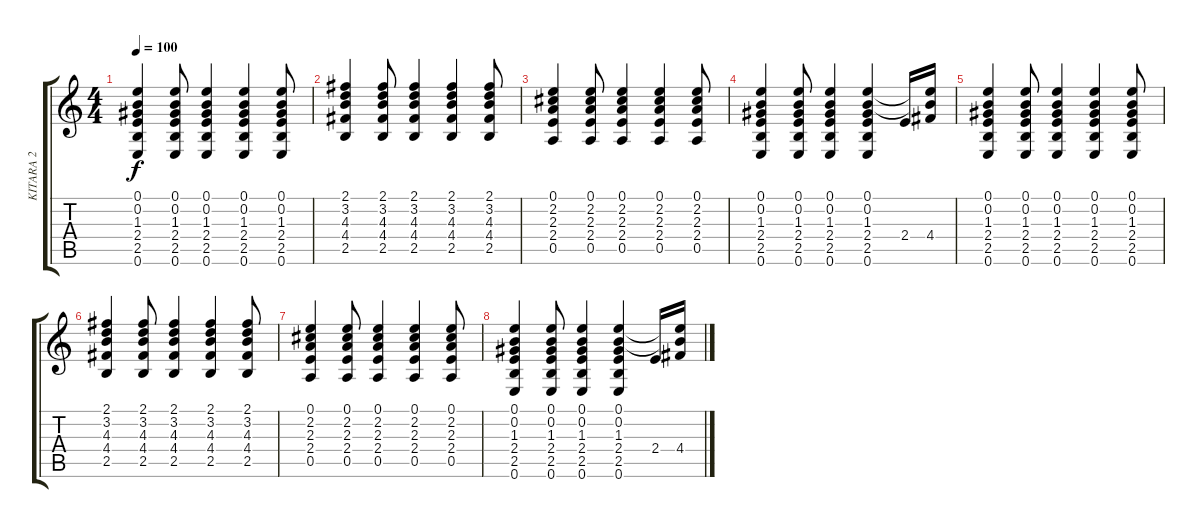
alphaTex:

\track ("KITARA 2" "KITARA 2") {instrument acousticguitarnylon}
\staff {score tabs}
\tuning (E4 B3 G3 D3 A2 E2) {hide}
\ts (4 4)
\tempo 100
\clef g2
\ks c
(0.1 0.2 1.3 2.4 2.5 0.6).4{dy f} (0.1 0.2 1.3 2.4 2.5 0.6).8 (0.1 0.2 1.3 2.4 2.5 0.6).4 (0.1 0.2 1.3 2.4 2.5 0.6).4 (0.1 0.2 1.3 2.4 2.5 0.6).8 |
(2.1 3.2 4.3 4.4 2.5).4 (2.1 3.2 4.3 4.4 2.5).8 (2.1 3.2 4.3 4.4 2.5).4 (2.1 3.2 4.3 4.4 2.5).4 (2.1 3.2 4.3 4.4 2.5).8 |
(0.1 2.2 2.3 2.4 0.5).4 (0.1 2.2 2.3 2.4 0.5).8 (0.1 2.2 2.3 2.4 0.5).4 (0.1 2.2 2.3 2.4 0.5).4 (0.1 2.2 2.3 2.4 0.5).8 |
(0.1 0.2 1.3 2.4 2.5 0.6).4 (0.1 0.2 1.3 2.4 2.5 0.6).8 (0.1 0.2 1.3 2.4 2.5 0.6).4 (0.1 0.2 1.3 2.4 2.5 0.6).4 2.4.16 (0.1{t} 0.2{t} 4.4).16 |
(0.1 0.2 1.3 2.4 2.5 0.6).4 (0.1 0.2 1.3 2.4 2.5 0.6).8 (0.1 0.2 1.3 2.4 2.5 0.6).4 (0.1 0.2 1.3 2.4 2.5 0.6).4 (0.1 0.2 1.3 2.4 2.5 0.6).8 |
(2.1 3.2 4.3 4.4 2.5).4 (2.1 3.2 4.3 4.4 2.5).8 (2.1 3.2 4.3 4.4 2.5).4 (2.1 3.2 4.3 4.4 2.5).4 (2.1 3.2 4.3 4.4 2.5).8 |
(0.1 2.2 2.3 2.4 0.5).4 (0.1 2.2 2.3 2.4 0.5).8 (0.1 2.2 2.3 2.4 0.5).4 (0.1 2.2 2.3 2.4 0.5).4 (0.1 2.2 2.3 2.4 0.5).8 |
(0.1 0.2 1.3 2.4 2.5 0.6).4 (0.1 0.2 1.3 2.4 2.5 0.6).8 (0.1 0.2 1.3 2.4 2.5 0.6).4 (0.1 0.2 1.3 2.4 2.5 0.6).4 2.4.16 (0.1{t} 0.2{t} 4.4).16
